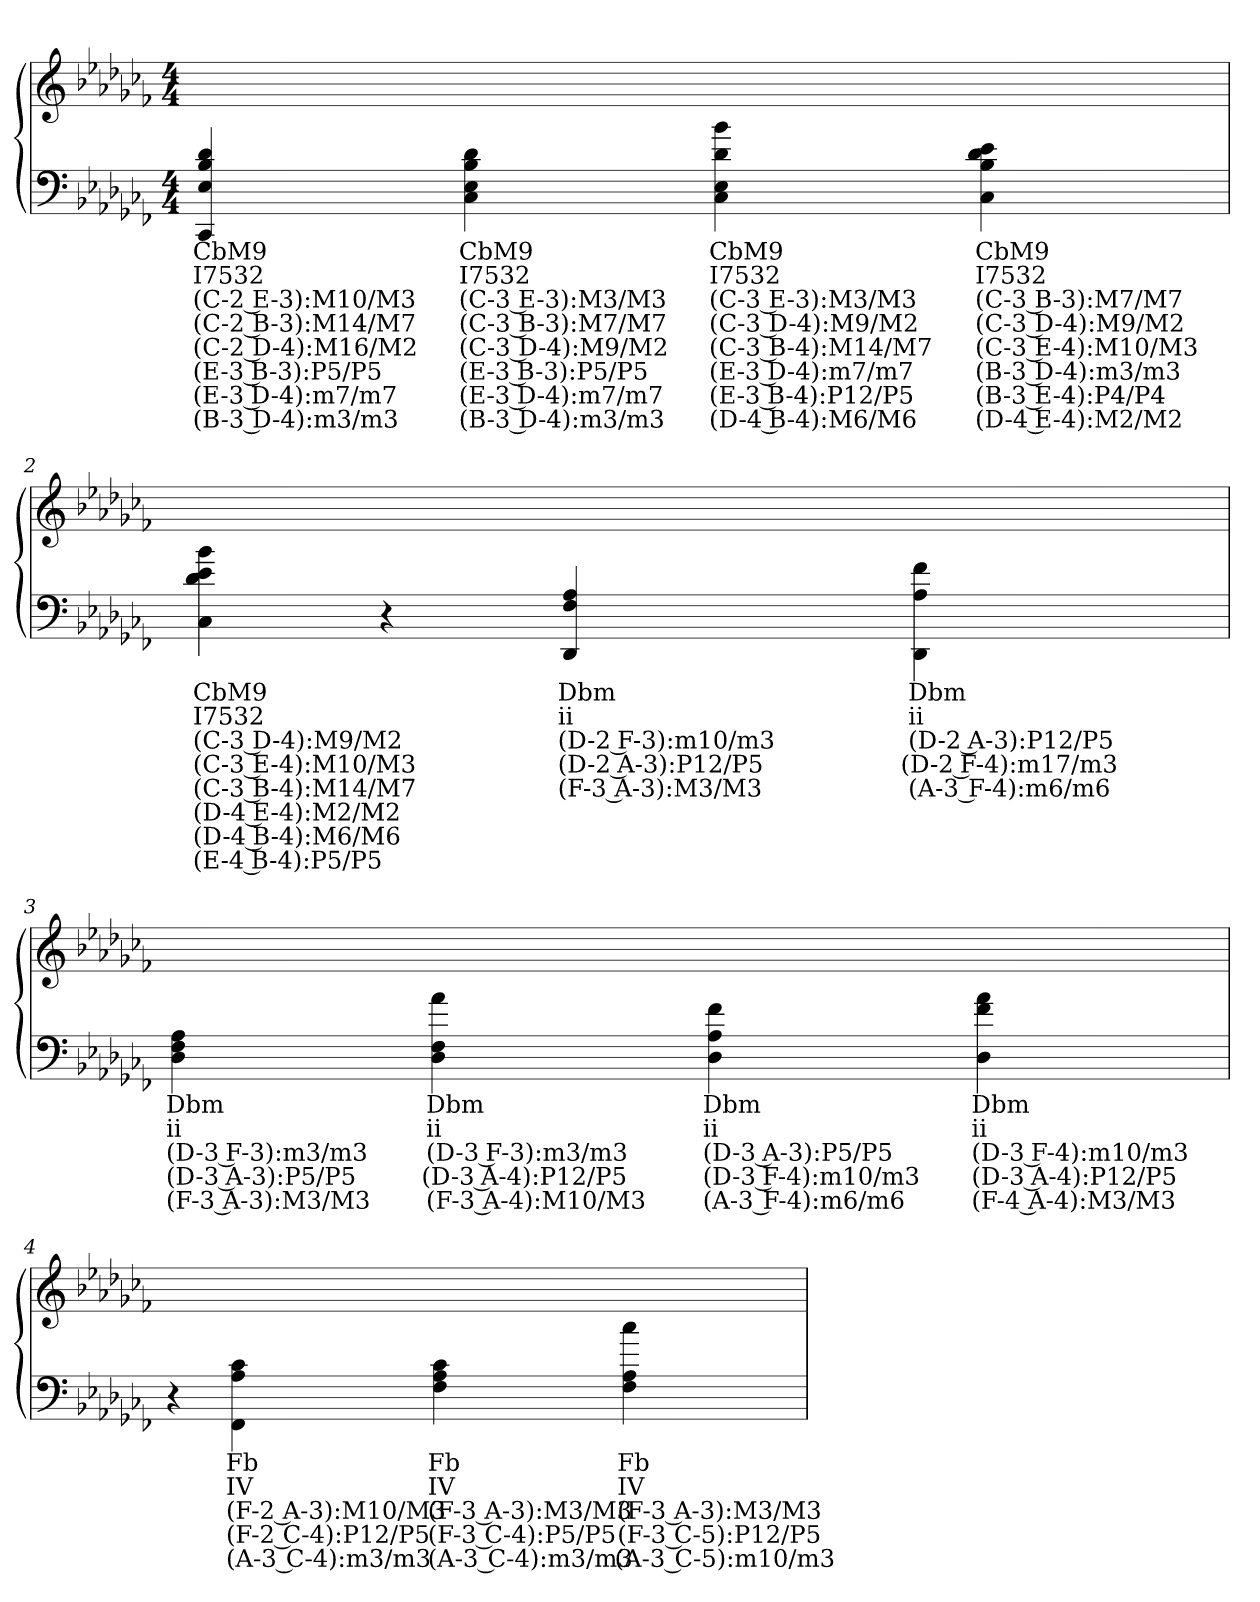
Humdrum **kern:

**kern	**text	**text	**text	**text	**text	**text	**text	**text	**kern
*part2	*part2	*part2	*part2	*part2	*part2	*part2	*part2	*part2	*part1
*staff2	*staff2	*staff2	*staff2	*staff2	*staff2	*staff2	*staff2	*staff2	*staff1
*clefF4	*	*	*	*	*	*	*	*	*clefG2
*k[b-e-a-d-g-c-f-]	*	*	*	*	*	*	*	*	*k[b-e-a-d-g-c-f-]
*C-:	*	*	*	*	*	*	*	*	*C-:
*M4/4	*	*	*	*	*	*	*	*	*M4/4
*MM60	*	*	*	*	*	*	*	*	*MM60
=1	=1	=1	=1	=1	=1	=1	=1	=1	=1
4CC- 4E- 4B- 4d-	CbM9	I7532	(C-2 E-3):M10/M3	(C-2 B-3):M14/M7	(C-2 D-4):M16/M2	(E-3 B-3):P5/P5	(E-3 D-4):m7/m7	(B-3 D-4):m3/m3	1ryy
4C- 4E- 4B- 4d-	CbM9	I7532	(C-3 E-3):M3/M3	(C-3 B-3):M7/M7	(C-3 D-4):M9/M2	(E-3 B-3):P5/P5	(E-3 D-4):m7/m7	(B-3 D-4):m3/m3	.
4C- 4E- 4d- 4b-	CbM9	I7532	(C-3 E-3):M3/M3	(C-3 D-4):M9/M2	(C-3 B-4):M14/M7	(E-3 D-4):m7/m7	(E-3 B-4):P12/P5	(D-4 B-4):M6/M6	.
4C- 4B- 4d- 4e-	CbM9	I7532	(C-3 B-3):M7/M7	(C-3 D-4):M9/M2	(C-3 E-4):M10/M3	(B-3 D-4):m3/m3	(B-3 E-4):P4/P4	(D-4 E-4):M2/M2	.
=2	=2	=2	=2	=2	=2	=2	=2	=2	=2
4C- 4d- 4e- 4b-	CbM9	I7532	(C-3 D-4):M9/M2	(C-3 E-4):M10/M3	(C-3 B-4):M14/M7	(D-4 E-4):M2/M2	(D-4 B-4):M6/M6	(E-4 B-4):P5/P5	1ryy
4r	.	.	.	.	.	.	.	.	.
4DD- 4F- 4A-	Dbm	ii	(D-2 F-3):m10/m3	(D-2 A-3):P12/P5	(F-3 A-3):M3/M3	.	.	.	.
4DD- 4A- 4f-	Dbm	ii	(D-2 A-3):P12/P5	(D-2 F-4):m17/m3	(A-3 F-4):m6/m6	.	.	.	.
=3	=3	=3	=3	=3	=3	=3	=3	=3	=3
4D- 4F- 4A-	Dbm	ii	(D-3 F-3):m3/m3	(D-3 A-3):P5/P5	(F-3 A-3):M3/M3	.	.	.	1ryy
4D- 4F- 4a-	Dbm	ii	(D-3 F-3):m3/m3	(D-3 A-4):P12/P5	(F-3 A-4):M10/M3	.	.	.	.
4D- 4A- 4f-	Dbm	ii	(D-3 A-3):P5/P5	(D-3 F-4):m10/m3	(A-3 F-4):m6/m6	.	.	.	.
4D- 4f- 4a-	Dbm	ii	(D-3 F-4):m10/m3	(D-3 A-4):P12/P5	(F-4 A-4):M3/M3	.	.	.	.
=4	=4	=4	=4	=4	=4	=4	=4	=4	=4
4r	.	.	.	.	.	.	.	.	1ryy
4FF- 4A- 4c-	Fb	IV	(F-2 A-3):M10/M3	(F-2 C-4):P12/P5	(A-3 C-4):m3/m3	.	.	.	.
4F- 4A- 4c-	Fb	IV	(F-3 A-3):M3/M3	(F-3 C-4):P5/P5	(A-3 C-4):m3/m3	.	.	.	.
4F- 4A- 4cc-	Fb	IV	(F-3 A-3):M3/M3	(F-3 C-5):P12/P5	(A-3 C-5):m10/m3	.	.	.	.
=	=	=	=	=	=	=	=	=	=
*-	*-	*-	*-	*-	*-	*-	*-	*-	*-
